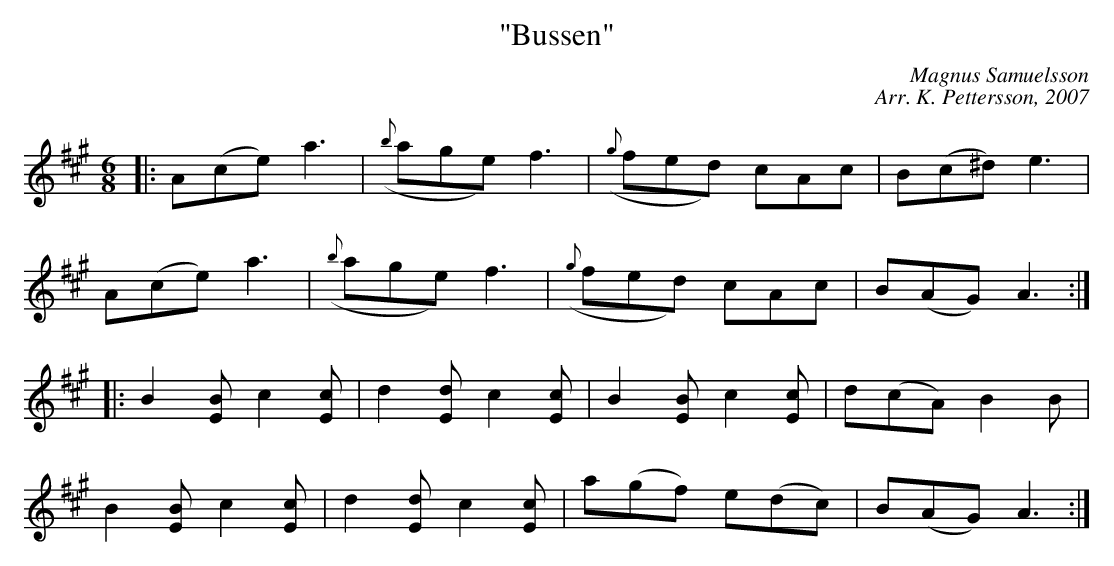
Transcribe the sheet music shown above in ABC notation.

X:1
T: "Bussen"
C: Magnus Samuelsson
C: Arr. K. Pettersson, 2007
M: 6/8
L: 1/8
K: A
V:1
|: A(ce) a3 | ({b}age) f3 | ({g}fed) cAc | B(c^d) e3 |
A(ce) a3 | ({b}age) f3 | ({g}fed) cAc | B(AG) A3:|
|: B2[BE] c2[cE] | d2[dE] c2[cE] | B2[BE] c2[cE] | d(cA) B2B |
B2[BE] c2[cE] | d2[dE] c2[cE] | a(gf) e(dc) | B(AG) A3 :|
